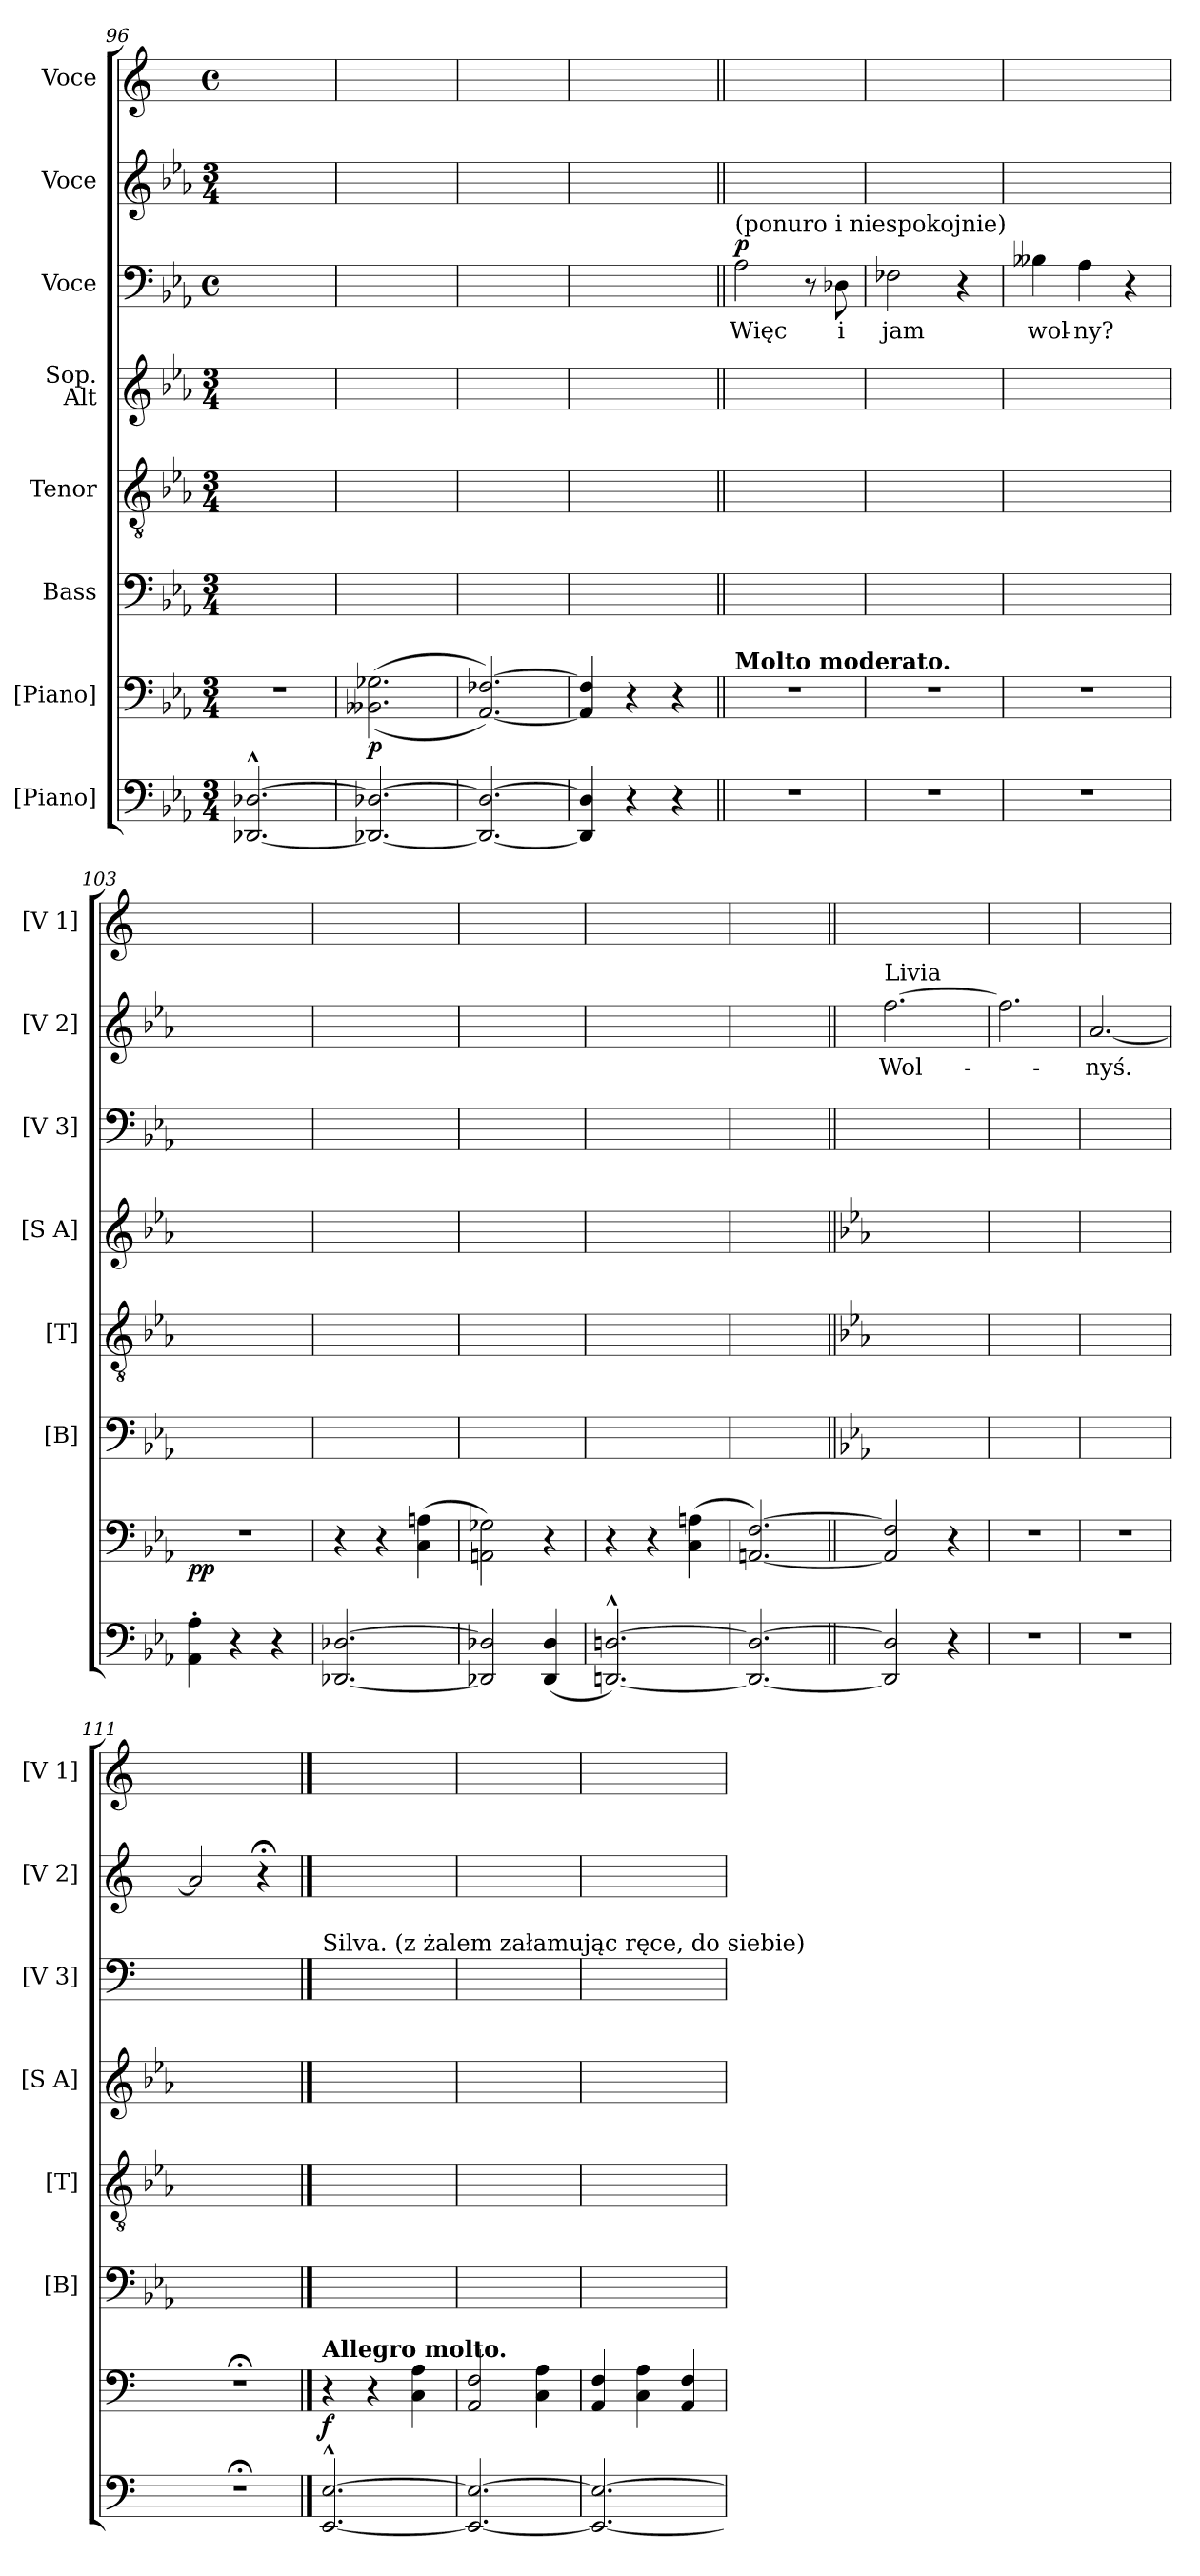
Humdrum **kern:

**kern	**kern	**dynam	**kern	**kern	**kern	**kern	**text	**dynam	**kern	**text	**kern
*part8	*part7	*part7	*part6	*part5	*part4	*part3	*part3	*part3	*part2	*part2	*part1
*staff8	*staff7	*staff7	*staff6	*staff5	*staff4	*staff3	*staff3	*staff3	*staff2	*staff2	*staff1
*I"[Piano]	*I"[Piano]	*	*I"Bass	*I"Tenor	*I"Sop.\nAlt	*I"Voce	*	*	*I"Voce	*	*I"Voce
*	*	*	*I'[B]	*I'[T]	*I'[S A]	*I'[V 3]	*	*	*I'[V 2]	*	*I'[V 1]
*clefF4	*clefF4	*	*clefF4	*clefGv2	*clefG2	*clefF4	*	*	*clefG2	*	*clefG2
*k[b-e-a-]	*k[b-e-a-]	*	*k[b-e-a-]	*k[b-e-a-]	*k[b-e-a-]	*k[b-e-a-]	*	*	*k[b-e-a-]	*	*k[]
*M3/4	*M3/4	*	*M3/4	*M3/4	*M3/4	*M4/4	*	*	*M3/4	*	*M4/4
*	*	*	*	*	*	*met(c)	*	*	*	*	*met(c)
=96	=96	=96	=96	=96	=96	=96	=96	=96	=96	=96	=96
[2.DD-X^^/ [2.D-X^^/	2.r	.	2.ryy	2.ryy	2.ryy	2.r	.	.	2.ryy	.	2.ryy
=97	=97	=97	=97	=97	=97	=97	=97	=97	=97	=97	=97
2.DD-X_/ 2.D-X_/	(<(>2.BB--X\ 2.G-X\	p	2.ryy	2.ryy	2.ryy	2.r	.	.	2.ryy	.	2.ryy
=98	=98	=98	=98	=98	=98	=98	=98	=98	=98	=98	=98
2.DD-_/ 2.D-_/	[2.AA-/ [2.F-X/))	.	2.ryy	2.ryy	2.ryy	2.r	.	.	2.ryy	.	2.ryy
=99	=99	=99	=99	=99	=99	=99	=99	=99	=99	=99	=99
4DD-]/ 4D-]/	4AA-]/ 4F-]/	.	2.ryy	2.ryy	2.ryy	2.r	.	.	2.ryy	.	2.ryy
4r	4r	.	.	.	.	.	.	.	.	.	.
4r	4r	.	.	.	.	.	.	.	.	.	.
=100||	=100||	=100||	=100||	=100||	=100||	=100||	=100||	=100||	=100||	=100||	=100||
!	!	!	!	!	!	!LO:TX:a:t=(ponuro i niespokojnie)	!	!	!	!	!
!	!LO:TX:a:B:t=Molto moderato.	!	!	!	!	!	!	!	!	!	!
!	!	!	!	!	!	!	!	!LO:DY:a	!	!	!
2.r	2.r	.	2.ryy	2.ryy	2.ryy	2A-\	Więc	p	2.ryy	.	2.ryy
.	.	.	.	.	.	8r	.	.	.	.	.
.	.	.	.	.	.	8D-X\	i	.	.	.	.
=101	=101	=101	=101	=101	=101	=101	=101	=101	=101	=101	=101
2.r	2.r	.	2.ryy	2.ryy	2.ryy	2F-X\	jam	.	2.ryy	.	2.ryy
.	.	.	.	.	.	4r	.	.	.	.	.
=102	=102	=102	=102	=102	=102	=102	=102	=102	=102	=102	=102
2.r	2.r	.	2.ryy	2.ryy	2.ryy	4B--X\	wol-	.	2.ryy	.	2.ryy
.	.	.	.	.	.	4A-\	-ny?	.	.	.	.
.	.	.	.	.	.	4r	.	.	.	.	.
=103	=103	=103	=103	=103	=103	=103	=103	=103	=103	=103	=103
4AA-'\ 4A-'\	2.r	pp	2.ryy	2.ryy	2.ryy	2.r	.	.	2.ryy	.	2.ryy
4r	.	.	.	.	.	.	.	.	.	.	.
4r	.	.	.	.	.	.	.	.	.	.	.
=104	=104	=104	=104	=104	=104	=104	=104	=104	=104	=104	=104
[2.DD-X/ [2.D-X/	4r	.	2.ryy	2.ryy	2.ryy	2.r	.	.	2.ryy	.	2.ryy
.	4r	.	.	.	.	.	.	.	.	.	.
.	(4C\ 4An\	.	.	.	.	.	.	.	.	.	.
=105	=105	=105	=105	=105	=105	=105	=105	=105	=105	=105	=105
2DD-X]/ 2D-X]/	2AAn\ 2G-X\)	.	2.ryy	2.ryy	2.ryy	2.r	.	.	2.ryy	.	2.ryy
(4DD-/ 4D-/	4r	.	.	.	.	.	.	.	.	.	.
=106	=106	=106	=106	=106	=106	=106	=106	=106	=106	=106	=106
[2.DDn^^/ [2.Dn^^/)	4r	.	2.ryy	2.ryy	2.ryy	2.r	.	.	2.ryy	.	2.ryy
.	4r	.	.	.	.	.	.	.	.	.	.
.	(4C\ 4An\	.	.	.	.	.	.	.	.	.	.
=107	=107	=107	=107	=107	=107	=107	=107	=107	=107	=107	=107
2.DD_/ 2.D_/	[2.AAn/ [2.F/)	.	2.ryy	2.ryy	2.ryy	2.r	.	.	2.ryy	.	2.ryy
=108||	=108||	=108||	=108||	=108||	=108||	=108||	=108||	=108||	=108||	=108||	=108||
*k[]	*k[]	*	*	*	*	*k[]	*	*	*k[]	*	*k[]
!	!	!	!	!	!	!	!	!	!LO:TX:a:t=Livia	!	!
2DD]/ 2D]/	2AA]/ 2F]/	.	2.ryy	2.ryy	2.ryy	2.ryy	.	.	[2.ff\	Wol-	2.ryy
4r	4r	.	.	.	.	.	.	.	.	.	.
=109	=109	=109	=109	=109	=109	=109	=109	=109	=109	=109	=109
2.r	2.r	.	2.ryy	2.ryy	2.ryy	2.ryy	.	.	2.ff\]	.	2.ryy
=110	=110	=110	=110	=110	=110	=110	=110	=110	=110	=110	=110
2.r	2.r	.	2.ryy	2.ryy	2.ryy	2.ryy	.	.	[2.a/	-nyś.	2.ryy
=111	=111	=111	=111	=111	=111	=111	=111	=111	=111	=111	=111
2.r;<	2.r;<	.	2.ryy	2.ryy	2.ryy	2.ryy	.	.	2a/]	.	2.ryy
.	.	.	.	.	.	.	.	.	4r;<	.	.
==112	==112	==112	==112	==112	==112	==112	==112	==112	==112	==112	==112
!	!	!	!	!	!	!LO:TX:a:t=Silva. (z żalem załamując ręce, do siebie)	!	!	!	!	!
!	!LO:TX:a:B:t=Allegro molto.	!	!	!	!	!	!	!	!	!	!
[2.EE^^/ [2.E^^/	4r	f	2.ryy	2.ryy	2.ryy	2.r	.	.	2.ryy	.	2.ryy
.	4r	.	.	.	.	.	.	.	.	.	.
.	4C\ 4A\	.	.	.	.	.	.	.	.	.	.
=113	=113	=113	=113	=113	=113	=113	=113	=113	=113	=113	=113
2.EE_/ 2.E_/	2AA/ 2F/	.	2.ryy	2.ryy	2.ryy	2.r	.	.	2.ryy	.	2.ryy
.	4C\ 4A\	.	.	.	.	.	.	.	.	.	.
=114	=114	=114	=114	=114	=114	=114	=114	=114	=114	=114	=114
2.EE_/ 2.E_/	4AA/ 4F/	.	2.ryy	2.ryy	2.ryy	2.r	.	.	2.ryy	.	2.ryy
.	4C\ 4A\	.	.	.	.	.	.	.	.	.	.
.	4AA/ 4F/	.	.	.	.	.	.	.	.	.	.
=	=	=	=	=	=	=	=	=	=	=	=
*-	*-	*-	*-	*-	*-	*-	*-	*-	*-	*-	*-
